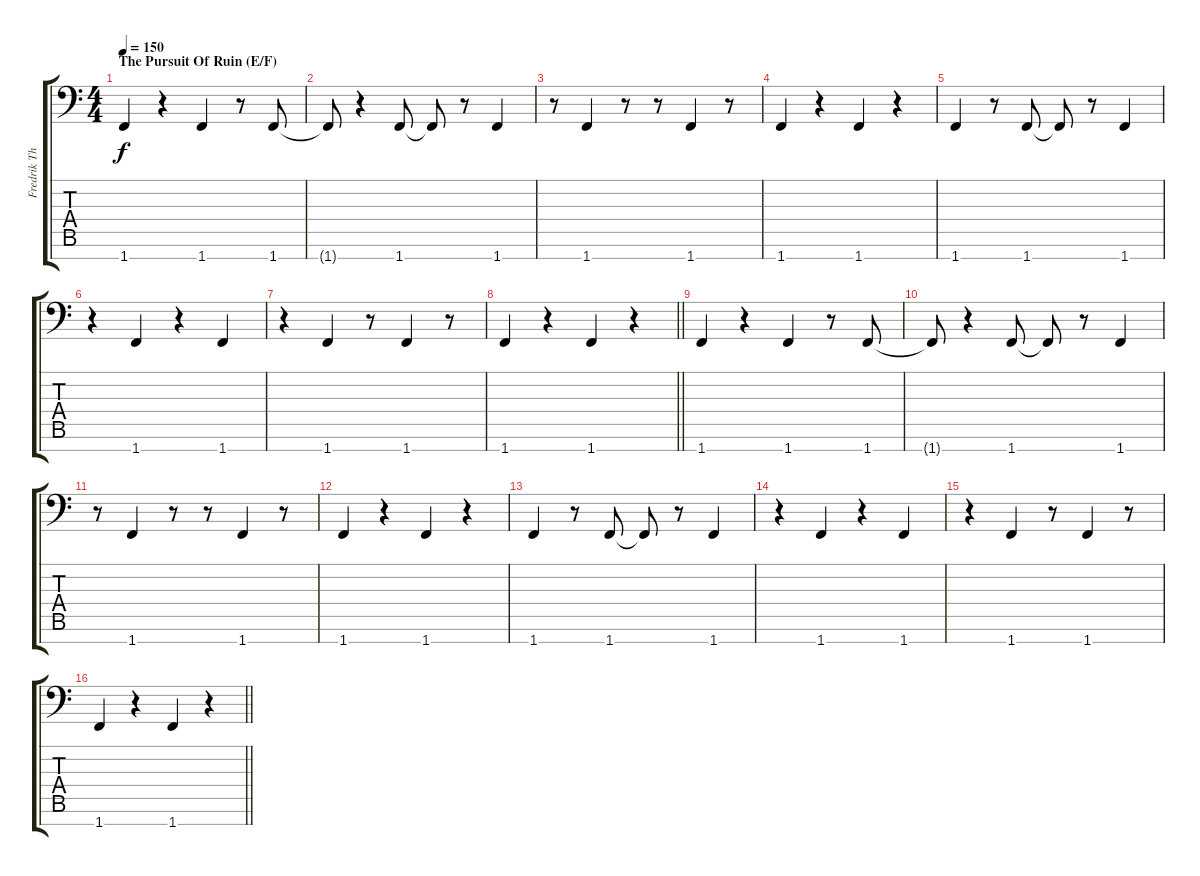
\track ("Fredrik Thordendal (8 string Guitar in E" "Fredrik Th") {instrument distortionguitar}
\staff {score tabs}
\tuning (Bb3 F3 Db3 Ab2 Eb2 Bb1 E1) {hide}
\ts (4 4)
\section ("" "The Pursuit Of Ruin (E/F)")
\tempo 150
\clef f4
\ks c
1.7.4{dy f} r.4 1.7.4 r.8 1.7.8 |
1.7{t}.8 r.4 1.7.8 1.7{t}.8 r.8 1.7.4 |
r.8 1.7.4 r.8 r.8 1.7.4 r.8 |
1.7.4 r.4 1.7.4 r.4 |
1.7.4 r.8 1.7.8 1.7{t}.8 r.8 1.7.4 |
r.4 1.7.4 r.4 1.7.4 |
r.4 1.7.4 r.8 1.7.4 r.8 |
\barLineRight lightlight
1.7.4 r.4 1.7.4 r.4 |
1.7.4 r.4 1.7.4 r.8 1.7.8 |
1.7{t}.8 r.4 1.7.8 1.7{t}.8 r.8 1.7.4 |
r.8 1.7.4 r.8 r.8 1.7.4 r.8 |
1.7.4 r.4 1.7.4 r.4 |
1.7.4 r.8 1.7.8 1.7{t}.8 r.8 1.7.4 |
r.4 1.7.4 r.4 1.7.4 |
r.4 1.7.4 r.8 1.7.4 r.8 |
\barLineRight lightlight
1.7.4 r.4 1.7.4 r.4
